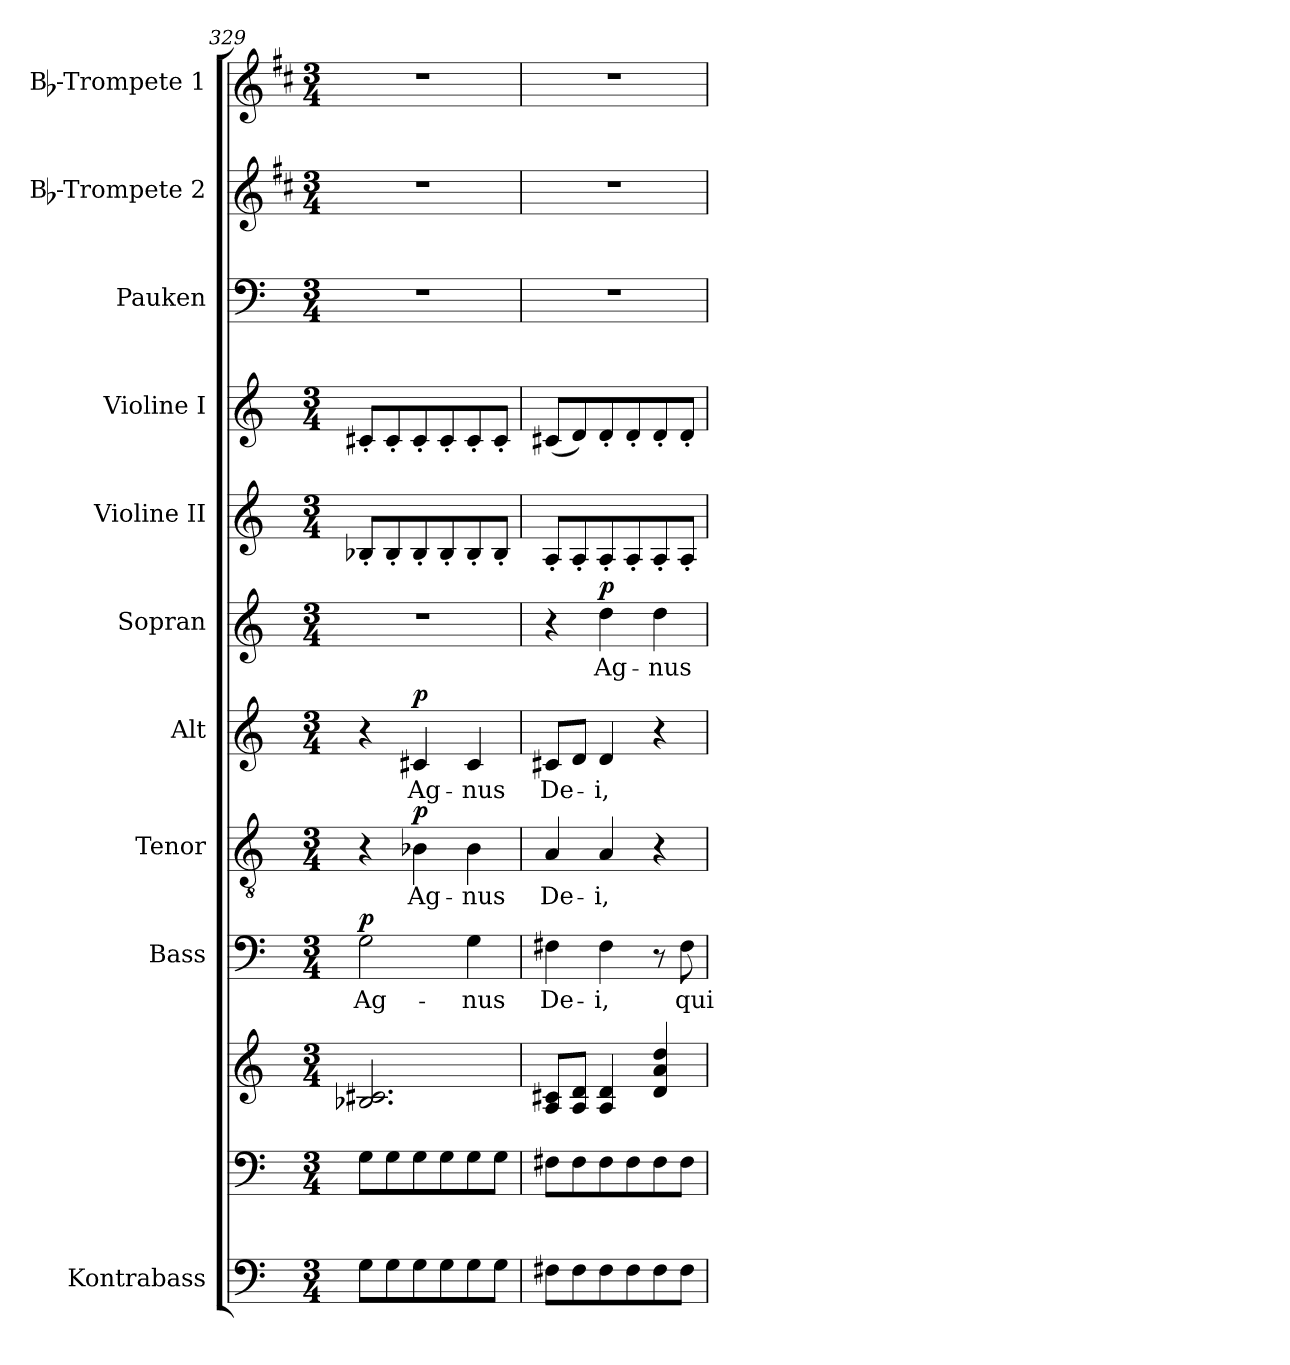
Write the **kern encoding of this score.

**kern	**kern	**kern	**kern	**text	**dynam	**kern	**text	**dynam	**kern	**text	**dynam	**kern	**text	**dynam	**kern	**kern	**kern	**kern	**kern
*part11	*part10	*part10	*part9	*part9	*part9	*part8	*part8	*part8	*part7	*part7	*part7	*part6	*part6	*part6	*part5	*part4	*part3	*part2	*part1
*staff12	*staff11	*staff10	*staff9	*staff9	*staff9	*staff8	*staff8	*staff8	*staff7	*staff7	*staff7	*staff6	*staff6	*staff6	*staff5	*staff4	*staff3	*staff2	*staff1
*I"Kontrabass	*	*	*I"Bass	*	*	*I"Tenor	*	*	*I"Alt	*	*	*I"Sopran	*	*	*I"Violine II	*I"Violine I	*I"Pauken	*I"Bb-Trompete 2	*I"Bb-Trompete 1
*I'Kb.	*	*	*I'B.	*	*	*I'T.	*	*	*I'A.	*	*	*I'S.	*	*	*I'Vl. II	*I'Vl. I	*I'Pk.	*I'Bb Trp. 2	*I'Bb Trp. 1
*clefF4	*clefF4	*clefG2	*clefF4	*	*	*clefGv2	*	*	*clefG2	*	*	*clefG2	*	*	*clefG2	*clefG2	*clefF4	*clefG2	*clefG2
*ITrd7c12	*	*	*	*	*	*	*	*	*	*	*	*	*	*	*	*	*	*ITrd1c2	*ITrd1c2
*k[]	*k[]	*k[]	*k[]	*	*	*k[]	*	*	*k[]	*	*	*k[]	*	*	*k[]	*k[]	*k[]	*k[]	*k[]
*C:	*C:	*C:	*C:	*	*	*C:	*	*	*C:	*	*	*C:	*	*	*C:	*C:	*C:	*C:	*C:
*M3/4	*M3/4	*M3/4	*M3/4	*	*	*M3/4	*	*	*M3/4	*	*	*M3/4	*	*	*M3/4	*M3/4	*M3/4	*M3/4	*M3/4
=329	=329	=329	=329	=329	=329	=329	=329	=329	=329	=329	=329	=329	=329	=329	=329	=329	=329	=329	=329
!	!	!	!	!LO:LY:b	!LO:DY:a	!	!	!	!	!	!	!	!	!	!	!	!	!	!
8GG\L	8G\L	2.B-X/ 2.c#X/	2G\	Ag-	p	4r	.	.	4r	.	.	2.r	.	.	8B-X'</L	8c#X'</L	2.r	2.r	2.r
8GG\	8G\	.	.	.	.	.	.	.	.	.	.	.	.	.	8B-'</	8c#'</	.	.	.
!	!	!	!	!	!	!	!LO:LY:b	!LO:DY:a	!	!LO:LY:b	!LO:DY:a	!	!	!	!	!	!	!	!
8GG\	8G\	.	.	.	.	4B-X\	Ag-	p	4c#X/	Ag-	p	.	.	.	8B-'</	8c#'</	.	.	.
8GG\	8G\	.	.	.	.	.	.	.	.	.	.	.	.	.	8B-'</	8c#'</	.	.	.
!	!	!	!	!LO:LY:b	!	!	!LO:LY:b	!	!	!LO:LY:b	!	!	!	!	!	!	!	!	!
8GG\	8G\	.	4G\	-nus	.	4B-\	-nus	.	4c#/	-nus	.	.	.	.	8B-'</	8c#'</	.	.	.
8GG\J	8G\J	.	.	.	.	.	.	.	.	.	.	.	.	.	8B-'</J	8c#'</J	.	.	.
=330	=330	=330	=330	=330	=330	=330	=330	=330	=330	=330	=330	=330	=330	=330	=330	=330	=330	=330	=330
!	!	!	!	!LO:LY:b	!	!	!LO:LY:b	!	!	!LO:LY:b	!	!	!	!	!	!	!	!	!
8FF#X\L	8F#X\L	8A/ 8c#X/L	4F#X\	De-	.	4A/	De-	.	8c#X/L	De-	.	4r	.	.	8A'</L	(<8c#X/L	2.r	2.r	2.r
8FF#\	8F#\	8A/ 8d/J	.	.	.	.	.	.	8d/J	.	.	.	.	.	8A'</	8d/)	.	.	.
!	!	!	!	!LO:LY:b	!	!	!LO:LY:b	!	!	!LO:LY:b	!	!	!LO:LY:b	!LO:DY:a	!	!	!	!	!
8FF#\	8F#\	4A/ 4d/	4F#\	-i,	.	4A/	-i,	.	4d/	-i,	.	4dd\	Ag-	p	8A'</	8d'</	.	.	.
8FF#\	8F#\	.	.	.	.	.	.	.	.	.	.	.	.	.	8A'</	8d'</	.	.	.
!	!	!	!	!	!	!	!	!	!	!	!	!	!LO:LY:b	!	!	!	!	!	!
8FF#\	8F#\	4d/ 4a/ 4dd/	8r	.	.	4r	.	.	4r	.	.	4dd\	-nus	.	8A'</	8d'</	.	.	.
!	!	!	!	!LO:LY:b	!	!	!	!	!	!	!	!	!	!	!	!	!	!	!
8FF#\J	8F#\J	.	8F#\	qui	.	.	.	.	.	.	.	.	.	.	8A'</J	8d'</J	.	.	.
=	=	=	=	=	=	=	=	=	=	=	=	=	=	=	=	=	=	=	=
*-	*-	*-	*-	*-	*-	*-	*-	*-	*-	*-	*-	*-	*-	*-	*-	*-	*-	*-	*-
